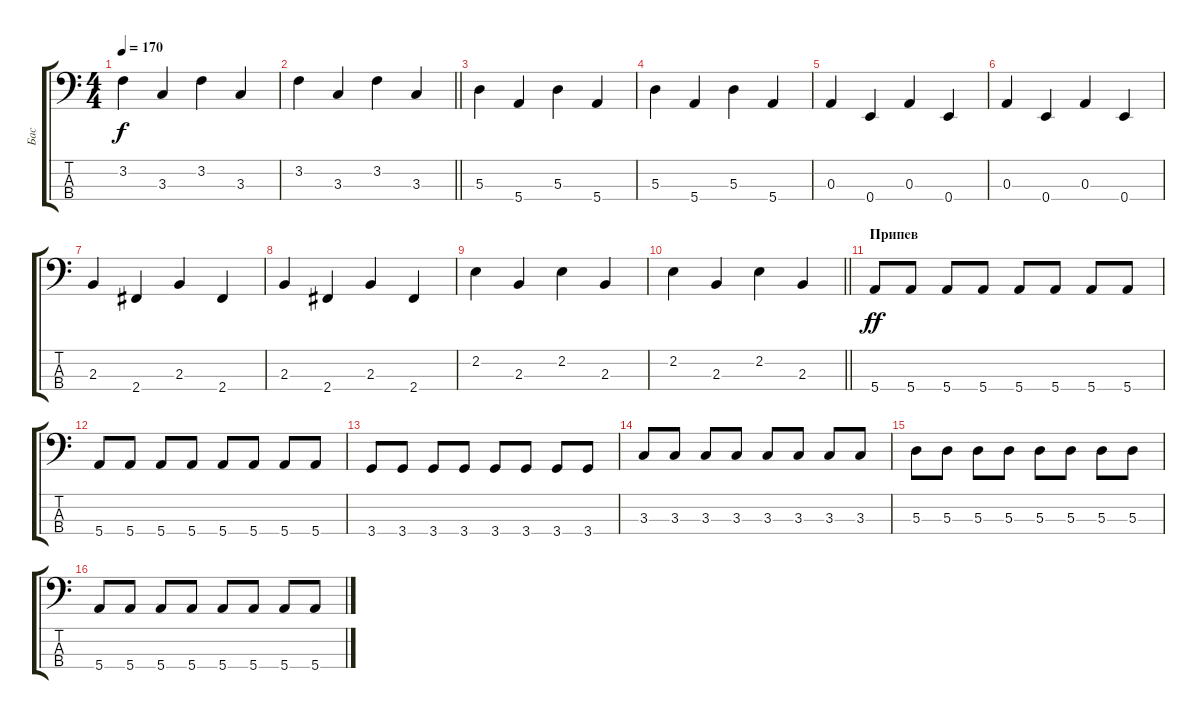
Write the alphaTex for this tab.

\track ("Бас" "Бас") {instrument electricbassfinger}
\staff {score tabs}
\tuning (G2 D2 A1 E1) {hide}
\ts (4 4)
\tempo 170
\clef f4
\ks c
3.2.4{dy f} 3.3.4 3.2.4 3.3.4 |
\barLineRight lightlight
3.2.4 3.3.4 3.2.4 3.3.4 |
\section ("" "")
5.3.4 5.4.4 5.3.4 5.4.4 |
5.3.4 5.4.4 5.3.4 5.4.4 |
0.3.4 0.4.4 0.3.4 0.4.4 |
0.3.4 0.4.4 0.3.4 0.4.4 |
2.3.4 2.4.4 2.3.4 2.4.4 |
2.3.4 2.4.4 2.3.4 2.4.4 |
2.2.4 2.3.4 2.2.4 2.3.4 |
\barLineRight lightlight
2.2.4 2.3.4 2.2.4 2.3.4 |
\section ("" "Припев")
5.4.8{dy ff} 5.4.8 5.4.8 5.4.8 5.4.8 5.4.8 5.4.8 5.4.8 |
5.4.8 5.4.8 5.4.8 5.4.8 5.4.8 5.4.8 5.4.8 5.4.8 |
3.4.8 3.4.8 3.4.8 3.4.8 3.4.8 3.4.8 3.4.8 3.4.8 |
3.3.8 3.3.8 3.3.8 3.3.8 3.3.8 3.3.8 3.3.8 3.3.8 |
5.3.8 5.3.8 5.3.8 5.3.8 5.3.8 5.3.8 5.3.8 5.3.8 |
5.4.8 5.4.8 5.4.8 5.4.8 5.4.8 5.4.8 5.4.8 5.4.8
